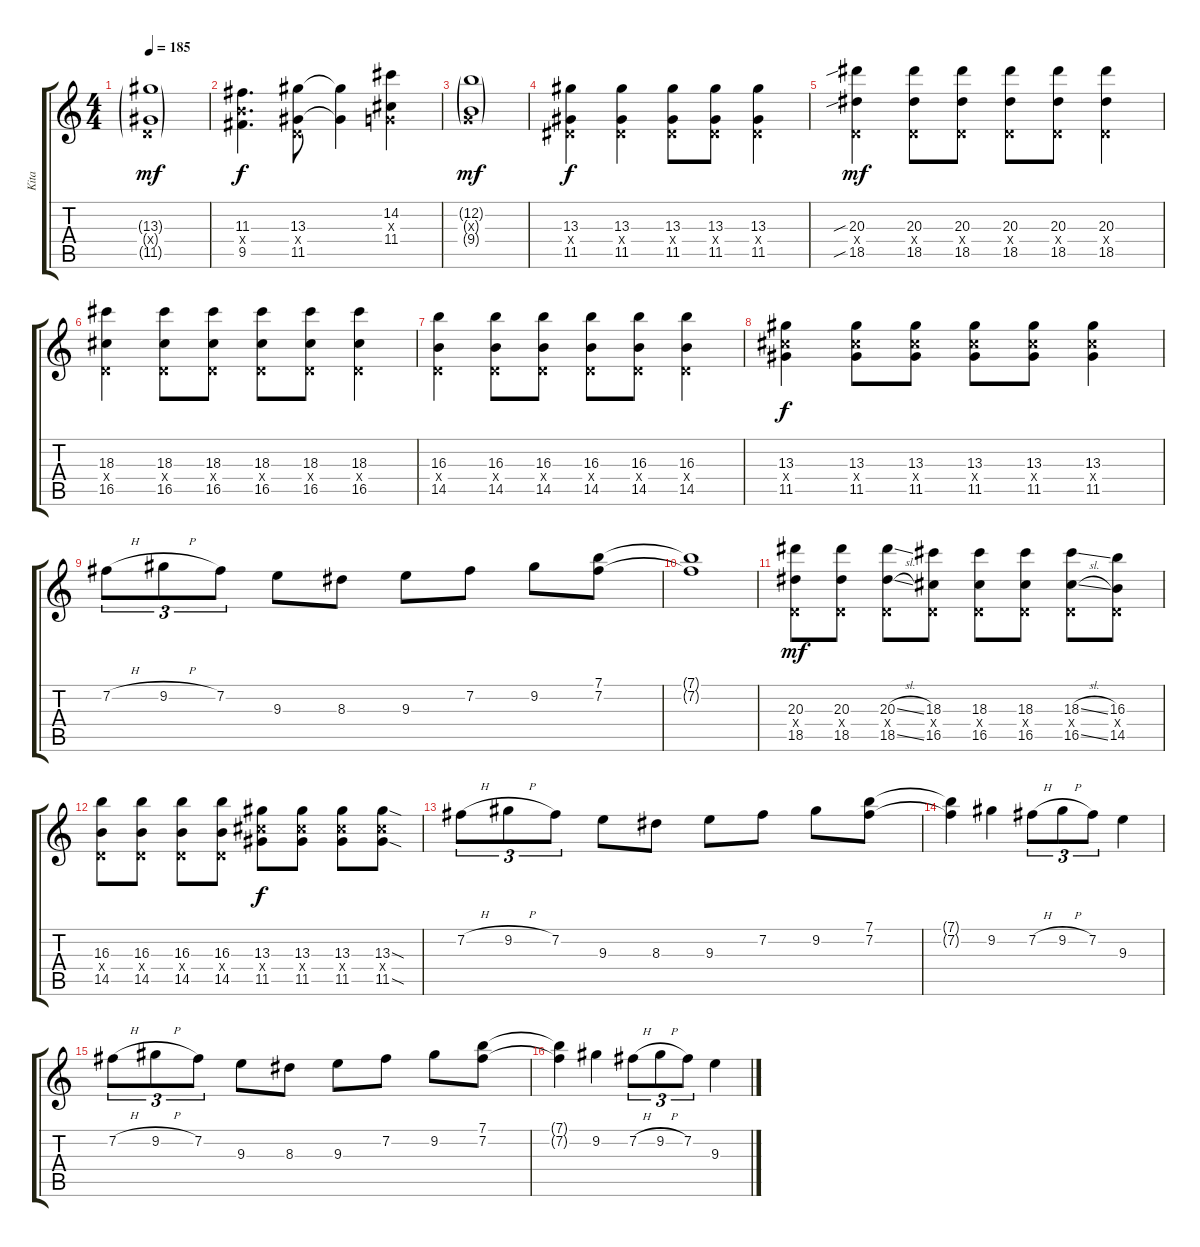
\track ("Kita" "Kita") {instrument overdrivenguitar}
\staff {score tabs}
\tuning (E4 B3 G3 D3 A2 E2) {hide}
\ts (4 4)
\tempo 185
\clef g2
\ks c
(13.3{g} 0.4{g x} 11.5{g}).1{dy mf} |
(11.3 9.4{x} 9.5).4{d dy f} (13.3 0.4{x} 11.5).8 (13.3{t} 11.5{t}).4 (14.2 0.3{x} 11.4).4 |
(12.2{g} 0.3{g x} 9.4{g}).1{dy mf} |
(13.3 1.4{x} 11.5).4{dy f} (13.3 1.4{x} 11.5).4 (13.3 1.4{x} 11.5).8 (13.3 1.4{x} 11.5).8 (13.3 1.4{x} 11.5).4 |
(20.3{sib} 0.4{x} 18.5{sib}).4{dy mf} (20.3 0.4{x} 18.5).8 (20.3 0.4{x} 18.5).8 (20.3 0.4{x} 18.5).8 (20.3 0.4{x} 18.5).8 (20.3 0.4{x} 18.5).4 |
(18.3 0.4{x} 16.5).4 (18.3 0.4{x} 16.5).8 (18.3 0.4{x} 16.5).8 (18.3 0.4{x} 16.5).8 (18.3 0.4{x} 16.5).8 (18.3 0.4{x} 16.5).4 |
(16.3 0.4{x} 14.5).4 (16.3 0.4{x} 14.5).8 (16.3 0.4{x} 14.5).8 (16.3 0.4{x} 14.5).8 (16.3 0.4{x} 14.5).8 (16.3 0.4{x} 14.5).4 |
(13.3 11.4{x} 11.5).4{dy f} (13.3 11.4{x} 11.5).8 (13.3 11.4{x} 11.5).8 (13.3 11.4{x} 11.5).8 (13.3 11.4{x} 11.5).8 (13.3 11.4{x} 11.5).4 |
7.2{h}.8{tu (3 2)} 9.2{h}.8{tu (3 2)} 7.2.8{tu (3 2)} 9.3.8 8.3.8 9.3.8 7.2.8 9.2.8 (7.1 7.2).8 |
(7.1{t} 7.2{t}).1 |
(20.3 0.4{x} 18.5).8{dy mf} (20.3 0.4{x} 18.5).8 (20.3{sl} 0.4{x} 18.5{sl}).8 (18.3 0.4{x} 16.5).8 (18.3 0.4{x} 16.5).8 (18.3 0.4{x} 16.5).8 (18.3{sl} 0.4{x} 16.5{sl}).8 (16.3 0.4{x} 14.5).8 |
(16.3 0.4{x} 14.5).8 (16.3 0.4{x} 14.5).8 (16.3 0.4{x} 14.5).8 (16.3 0.4{x} 14.5).8 (13.3 11.4{x} 11.5).8{dy f} (13.3 11.4{x} 11.5).8 (13.3 11.4{x} 11.5).8 (13.3{sod} 11.4{x} 11.5{sod}).8 |
7.2{h}.8{tu (3 2)} 9.2{h}.8{tu (3 2)} 7.2.8{tu (3 2)} 9.3.8 8.3.8 9.3.8 7.2.8 9.2.8 (7.1 7.2).8 |
(7.1{t} 7.2{t}).4 9.2.4 7.2{h}.8{tu (3 2)} 9.2{h}.8{tu (3 2)} 7.2.8{tu (3 2)} 9.3.4 |
7.2{h}.8{tu (3 2)} 9.2{h}.8{tu (3 2)} 7.2.8{tu (3 2)} 9.3.8 8.3.8 9.3.8 7.2.8 9.2.8 (7.1 7.2).8 |
(7.1{t} 7.2{t}).4 9.2.4 7.2{h}.8{tu (3 2)} 9.2{h}.8{tu (3 2)} 7.2.8{tu (3 2)} 9.3.4
